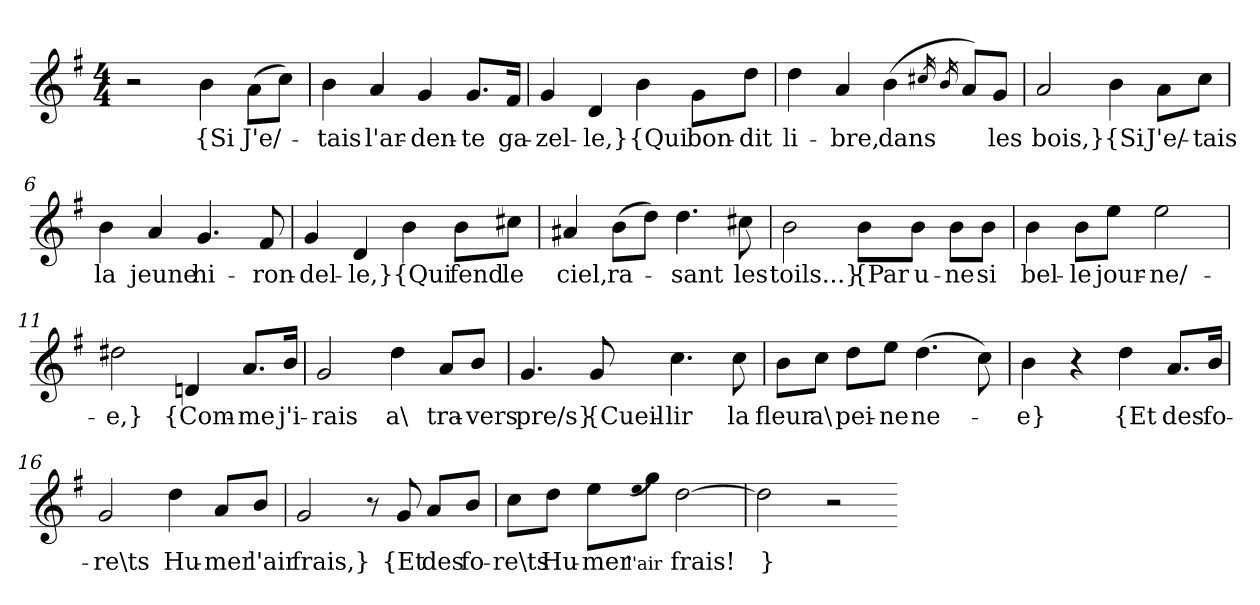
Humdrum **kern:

**kern	**text
*part1	*part1
*staff1	*staff1
*clefG2	*
*k[f#]	*
*M4/4	*
=1	=1
2r	.
4b	{Si
(8a\L	J'e/-
8cc\J)	.
=2	=2
4b	-tais
4a	l'ar-
4g	-den-
8.g/L	-te
16f#/Jk	ga-
=3	=3
4g	-zel-
4d	-le,}
4b	{Qui
8g\L	bon-
8dd\J	-dit
=4	=4
4dd	li-
4a	-bre,
(4b	dans
16qcc#X	.
16qb	.
8a/L)	.
8g/J	les
=5	=5
2a	bois,}
4b	{Si
8a\L	J'e/-
8cc\J	-tais
=6	=6
4b	la
4a	jeune
4.g	hi-
8f#	-ron-
=7	=7
4g	-del-
4d	-le,}
4b	{Qui
8b\L	fend
8cc#X\J	le
=8	=8
4a#X	ciel,
(8b\L	ra-
8dd\J)	.
4.dd	-sant
8cc#X	les
=9	=9
2b	toils...}
8b\L	{Par
8b\J	u-
8b\L	-ne
8b\J	si
=10	=10
4b	bel-
8b\L	-le
8ee\J	jour-
2ee	-ne/-
=11	=11
2dd#X	-e,}
4dn	{Com-
8.a/L	-me
16b/Jk	j'i-
=12	=12
2g	-rais
4dd	a\
8a/L	tra-
8b/J	-vers
=13	=13
4.g	pre/s}
8g	{Cueil-
4.cc	-lir
8cc	la
=14	=14
8b\L	fleur
8cc\J	a\
8dd\L	pei-
8ee\J	-ne
(4.dd	ne-
8cc)	.
=15	=15
4b	-e}
4r	.
4dd	{Et
8.a/L	des
16b/Jk	fo-
=16	=16
2g	-re\ts
4dd	Hu-
8a/L	-mer
8b/J	l'air
=17	=17
2g	frais,}
8r	.
8g	{Et
8a/L	des
8b/J	fo-
=18	=18
8cc\L	-re\ts
8dd\J	Hu-
8ee\L	-mer
(qee	l'air
8gg\J)	.
[2dd	frais!
=19	=19
2dd]	}
2r	.
=-	=-
*-	*-
